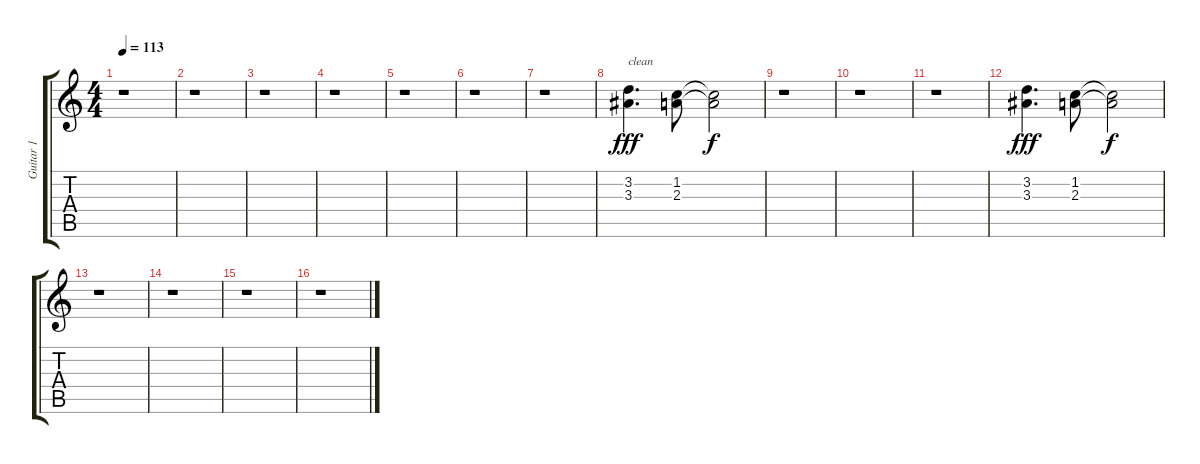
\track ("Guitar 1" "Guitar 1") {instrument distortionguitar}
\staff {score tabs}
\tuning (E4 B3 G3 D3 A2 E2) {hide}
\ts (4 4)
\tempo 113
\clef g2
\ks c
r.1{dy fff instrument distortionguitar} |
r.1 |
r.1 |
r.1 |
r.1 |
r.1 |
r.1 |
(3.2 3.3).4{d txt "clean" instrument electricguitarclean} (1.2 2.3).8 (1.2{t} 2.3{t}).2{dy f} |
r.1 |
r.1 |
r.1 |
(3.2 3.3).4{d dy fff} (1.2 2.3).8 (1.2{t} 2.3{t}).2{dy f} |
r.1 |
r.1 |
r.1 |
r.1
